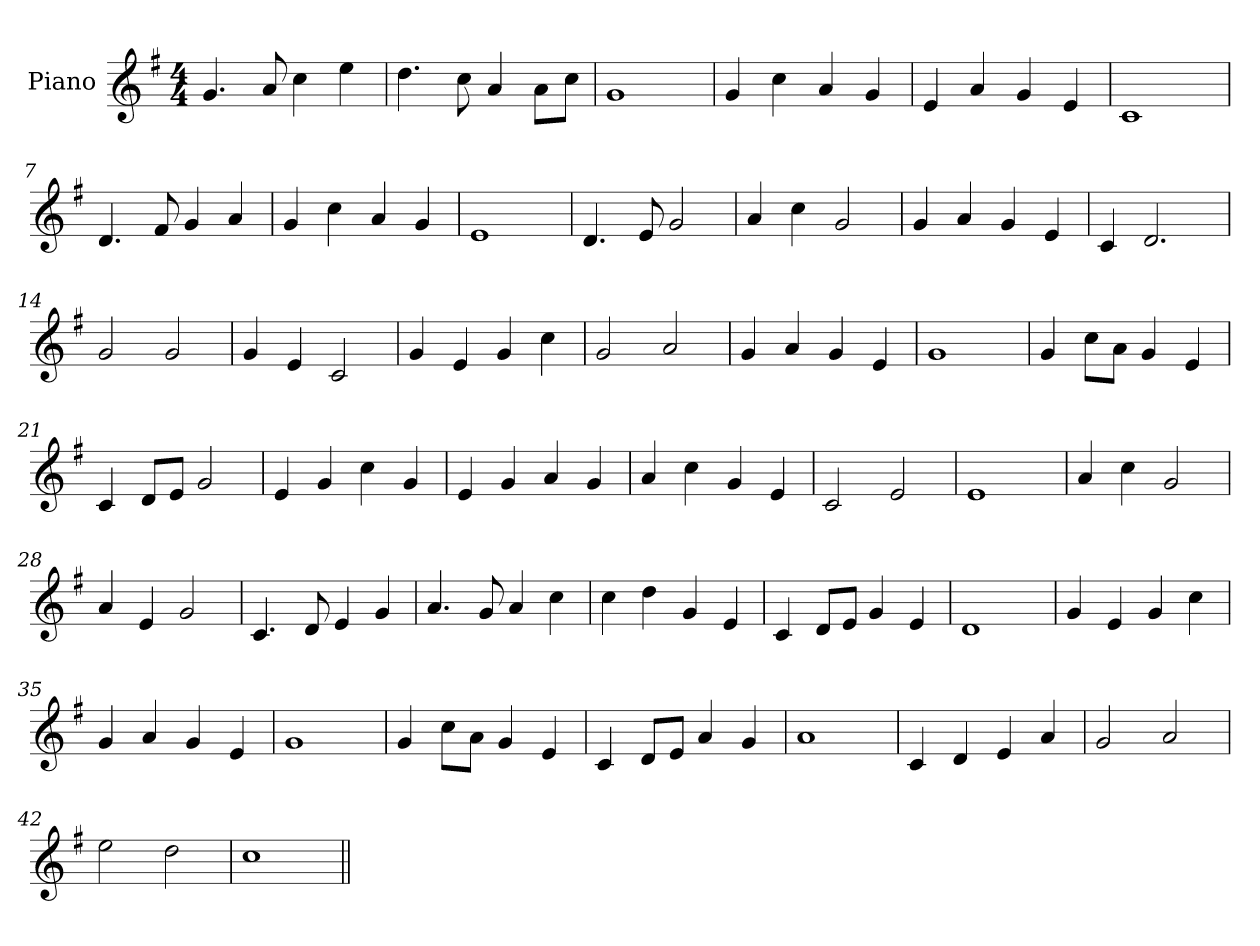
**kern
*part1
*staff1
*I"Piano
*I'Pno
*clefG2
*k[f#]
*G:
*M4/4
=1
4.g/
8a/
4cc\
4ee\
=2
4.dd\
8cc\
4a/
8a\L
8cc\J
=3
1g
=4
4g/
4cc\
4a/
4g/
=5
4e/
4a/
4g/
4e/
=6
1c
=7
4.d/
8f#/
4g/
4a/
=8
4g/
4cc\
4a/
4g/
=9
1e
!!LO:LB:g=z
=10
4.d/
8e/
2g/
=11
4a/
4cc\
2g/
=12
4g/
4a/
4g/
4e/
=13
4c/
2.d/
=14
2g/
2g/
=15
4g/
4e/
2c/
=16
4g/
4e/
4g/
4cc\
=17
2g/
2a/
=18
4g/
4a/
4g/
4e/
!!LO:LB:g=z
=19
1g
=20
4g/
8cc\L
8a\J
4g/
4e/
=21
4c/
8d/L
8e/J
2g/
=22
4e/
4g/
4cc\
4g/
=23
4e/
4g/
4a/
4g/
=24
4a/
4cc\
4g/
4e/
=25
2c/
2e/
=26
1e
=27
4a/
4cc\
2g/
=28
4a/
4e/
2g/
!!LO:LB:g=z
=29
4.c/
8d/
4e/
4g/
=30
4.a/
8g/
4a/
4cc\
=31
4cc\
4dd\
4g/
4e/
=32
4c/
8d/L
8e/J
4g/
4e/
=33
1d
=34
4g/
4e/
4g/
4cc\
=35
4g/
4a/
4g/
4e/
=36
1g
!!LO:LB:g=z
=37
4g/
8cc\L
8a\J
4g/
4e/
=38
4c/
8d/L
8e/J
4a/
4g/
=39
1a
=40
4c/
4d/
4e/
4a/
=41
2g/
2a/
=42
2ee\
2dd\
=43
1cc
=||
*-
